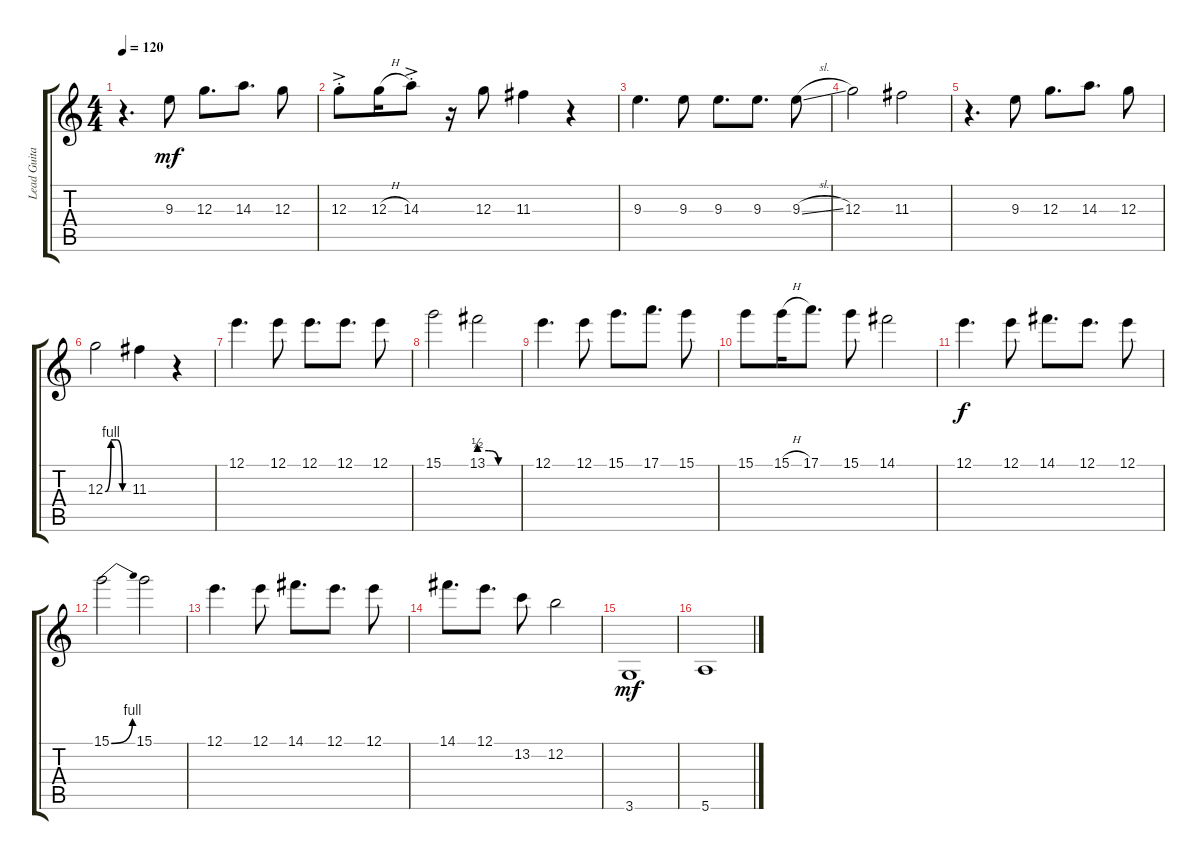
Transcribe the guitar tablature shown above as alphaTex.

\track ("Lead Guitar" "Lead Guita") {instrument distortionguitar}
\staff {score tabs}
\tuning (E4 B3 G3 D3 A2 E2) {hide}
\ts (4 4)
\tempo 120
\clef g2
\ks c
r.4{d dy mf} 9.3.8 12.3.8{d} 14.3.8{d} 12.3.8 |
12.3{ac st}.8 12.3{h}.16 14.3{ac st}.8 r.16 12.3.8 11.3.4 r.4 |
9.3.4{d} 9.3.8 9.3.8{d} 9.3.8{d} 9.3{sl}.8 |
12.3.2 11.3.2 |
r.4{d} 9.3.8 12.3.8{d} 14.3.8{d} 12.3.8 |
12.3{be (custom 0 0 15 4 30 4 45 0 60 0)}.2 11.3.4 r.4 |
12.1.4{d} 12.1.8 12.1.8{d} 12.1.8{d} 12.1.8 |
15.1.2 13.1{be (custom 0 2 15 2 30 0 60 0)}.2 |
12.1.4{d} 12.1.8 15.1.8{d} 17.1.8{d} 15.1.8 |
15.1.8 15.1{h}.16 17.1.8{d} 15.1.8 14.1.2 |
12.1.4{d dy f} 12.1.8 14.1.8{d} 12.1.8{d} 12.1.8 |
15.1{be (bend 0 0 60 4)}.2 15.1.2 |
12.1.4{d} 12.1.8 14.1.8{d} 12.1.8{d} 12.1.8 |
14.1.8{d} 12.1.8{d} 13.2.8 12.2.2 |
3.6.1{dy mf} |
5.6.1
